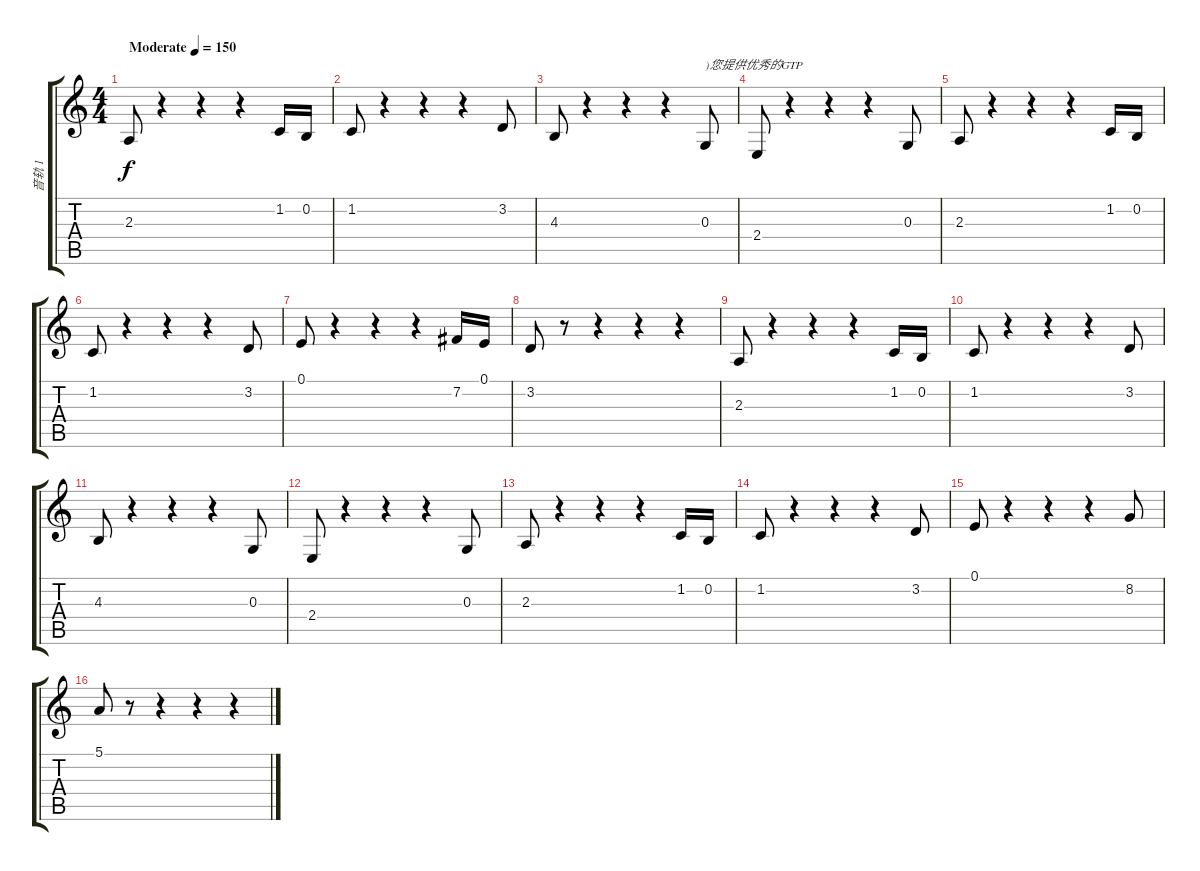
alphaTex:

\track ("音轨 1" "音轨 1") {instrument trumpet}
\staff {score tabs}
\tuning (E4 B3 G3 D3 A2 E2) {hide}
\ts (4 4)
\tempo (150 "Moderate")
\clef g2
\ks c
2.3.8{dy f instrument trumpet} r.4 r.4 r.4 1.2.16 0.2.16 |
1.2.8 r.4 r.4 r.4 3.2.8 |
4.3.8 r.4 r.4 r.4 0.3.8{txt ")您提供优秀的GTP"} |
2.4.8 r.4 r.4 r.4 0.3.8 |
2.3.8 r.4 r.4 r.4 1.2.16 0.2.16 |
1.2.8 r.4 r.4 r.4 3.2.8 |
0.1.8 r.4 r.4 r.4 7.2.16 0.1.16 |
3.2.8 r.8 r.4 r.4 r.4 |
2.3.8 r.4 r.4 r.4 1.2.16 0.2.16 |
1.2.8 r.4 r.4 r.4 3.2.8 |
4.3.8 r.4 r.4 r.4 0.3.8 |
2.4.8 r.4 r.4 r.4 0.3.8 |
2.3.8 r.4 r.4 r.4 1.2.16 0.2.16 |
1.2.8 r.4 r.4 r.4 3.2.8 |
0.1.8 r.4 r.4 r.4 8.2.8 |
5.1.8 r.8 r.4 r.4 r.4
